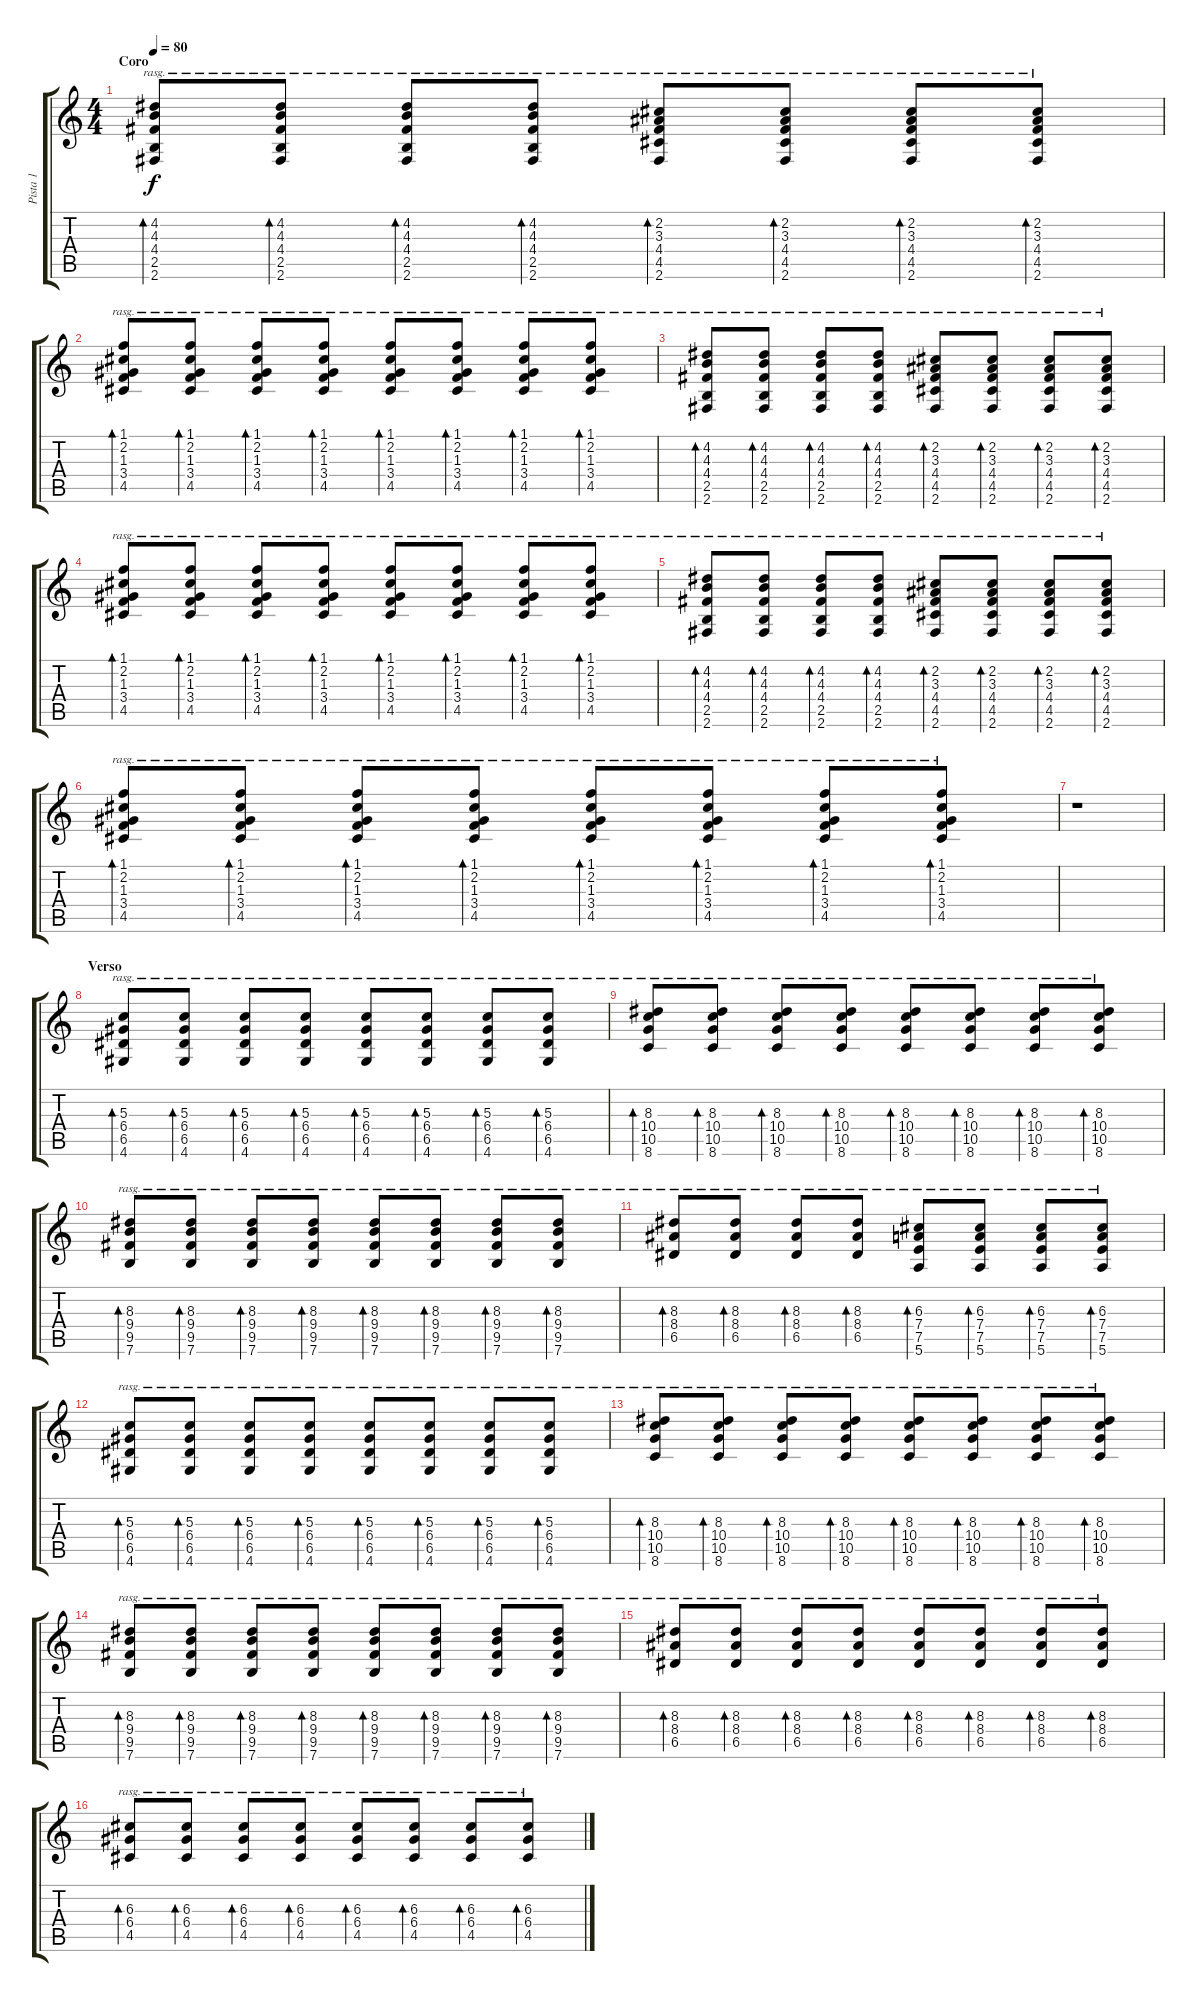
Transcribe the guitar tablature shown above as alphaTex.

\track ("Pista 1" "Pista 1") {instrument acousticguitarsteel}
\staff {score tabs}
\tuning (E4 B3 G3 D3 A2 E2) {hide}
\ts (4 4)
\section ("" "Coro")
\tempo 80
\clef g2
\ks c
(4.2 4.3 4.4 2.5 2.6).8{bd 30 rasg ii dy f} (4.2 4.3 4.4 2.5 2.6).8{bd 30 rasg ii} (4.2 4.3 4.4 2.5 2.6).8{bd 30 rasg ii} (4.2 4.3 4.4 2.5 2.6).8{bd 30 rasg ii} (2.2 3.3 4.4 4.5 2.6).8{bd 30 rasg ii} (2.2 3.3 4.4 4.5 2.6).8{bd 30 rasg ii} (2.2 3.3 4.4 4.5 2.6).8{bd 30 rasg ii} (2.2 3.3 4.4 4.5 2.6).8{bd 30 rasg ii} |
(1.1 2.2 1.3 3.4 4.5).8{bd 30 rasg ii} (1.1 2.2 1.3 3.4 4.5).8{bd 30 rasg ii} (1.1 2.2 1.3 3.4 4.5).8{bd 30 rasg ii} (1.1 2.2 1.3 3.4 4.5).8{bd 30 rasg ii} (1.1 2.2 1.3 3.4 4.5).8{bd 30 rasg ii} (1.1 2.2 1.3 3.4 4.5).8{bd 30 rasg ii} (1.1 2.2 1.3 3.4 4.5).8{bd 30 rasg ii} (1.1 2.2 1.3 3.4 4.5).8{bd 30 rasg ii} |
(4.2 4.3 4.4 2.5 2.6).8{bd 30 rasg ii} (4.2 4.3 4.4 2.5 2.6).8{bd 30 rasg ii} (4.2 4.3 4.4 2.5 2.6).8{bd 30 rasg ii} (4.2 4.3 4.4 2.5 2.6).8{bd 30 rasg ii} (2.2 3.3 4.4 4.5 2.6).8{bd 30 rasg ii} (2.2 3.3 4.4 4.5 2.6).8{bd 30 rasg ii} (2.2 3.3 4.4 4.5 2.6).8{bd 30 rasg ii} (2.2 3.3 4.4 4.5 2.6).8{bd 30 rasg ii} |
(1.1 2.2 1.3 3.4 4.5).8{bd 30 rasg ii} (1.1 2.2 1.3 3.4 4.5).8{bd 30 rasg ii} (1.1 2.2 1.3 3.4 4.5).8{bd 30 rasg ii} (1.1 2.2 1.3 3.4 4.5).8{bd 30 rasg ii} (1.1 2.2 1.3 3.4 4.5).8{bd 30 rasg ii} (1.1 2.2 1.3 3.4 4.5).8{bd 30 rasg ii} (1.1 2.2 1.3 3.4 4.5).8{bd 30 rasg ii} (1.1 2.2 1.3 3.4 4.5).8{bd 30 rasg ii} |
(4.2 4.3 4.4 2.5 2.6).8{bd 30 rasg ii} (4.2 4.3 4.4 2.5 2.6).8{bd 30 rasg ii} (4.2 4.3 4.4 2.5 2.6).8{bd 30 rasg ii} (4.2 4.3 4.4 2.5 2.6).8{bd 30 rasg ii} (2.2 3.3 4.4 4.5 2.6).8{bd 30 rasg ii} (2.2 3.3 4.4 4.5 2.6).8{bd 30 rasg ii} (2.2 3.3 4.4 4.5 2.6).8{bd 30 rasg ii} (2.2 3.3 4.4 4.5 2.6).8{bd 30 rasg ii} |
(1.1 2.2 1.3 3.4 4.5).8{bd 30 rasg ii} (1.1 2.2 1.3 3.4 4.5).8{bd 30 rasg ii} (1.1 2.2 1.3 3.4 4.5).8{bd 30 rasg ii} (1.1 2.2 1.3 3.4 4.5).8{bd 30 rasg ii} (1.1 2.2 1.3 3.4 4.5).8{bd 30 rasg ii} (1.1 2.2 1.3 3.4 4.5).8{bd 30 rasg ii} (1.1 2.2 1.3 3.4 4.5).8{bd 30 rasg ii} (1.1 2.2 1.3 3.4 4.5).8{bd 30 rasg ii} |
r.1 |
\section ("" "Verso")
(5.3 6.4 6.5 4.6).8{bd 30 rasg ii} (5.3 6.4 6.5 4.6).8{bd 30 rasg ii} (5.3 6.4 6.5 4.6).8{bd 30 rasg ii} (5.3 6.4 6.5 4.6).8{bd 30 rasg ii} (5.3 6.4 6.5 4.6).8{bd 30 rasg ii} (5.3 6.4 6.5 4.6).8{bd 30 rasg ii} (5.3 6.4 6.5 4.6).8{bd 30 rasg ii} (5.3 6.4 6.5 4.6).8{bd 30 rasg ii} |
(8.3 10.4 10.5 8.6).8{bd 30 rasg ii} (8.3 10.4 10.5 8.6).8{bd 30 rasg ii} (8.3 10.4 10.5 8.6).8{bd 30 rasg ii} (8.3 10.4 10.5 8.6).8{bd 30 rasg ii} (8.3 10.4 10.5 8.6).8{bd 30 rasg ii} (8.3 10.4 10.5 8.6).8{bd 30 rasg ii} (8.3 10.4 10.5 8.6).8{bd 30 rasg ii} (8.3 10.4 10.5 8.6).8{bd 30 rasg ii} |
(8.3 9.4 9.5 7.6).8{bd 30 rasg ii} (8.3 9.4 9.5 7.6).8{bd 30 rasg ii} (8.3 9.4 9.5 7.6).8{bd 30 rasg ii} (8.3 9.4 9.5 7.6).8{bd 30 rasg ii} (8.3 9.4 9.5 7.6).8{bd 30 rasg ii} (8.3 9.4 9.5 7.6).8{bd 30 rasg ii} (8.3 9.4 9.5 7.6).8{bd 30 rasg ii} (8.3 9.4 9.5 7.6).8{bd 30 rasg ii} |
(8.3 8.4 6.5).8{bd 30 rasg ii} (8.3 8.4 6.5).8{bd 30 rasg ii} (8.3 8.4 6.5).8{bd 30 rasg ii} (8.3 8.4 6.5).8{bd 30 rasg ii} (6.3 7.4 7.5 5.6).8{bd 30 rasg ii} (6.3 7.4 7.5 5.6).8{bd 30 rasg ii} (6.3 7.4 7.5 5.6).8{bd 30 rasg ii} (6.3 7.4 7.5 5.6).8{bd 30 rasg ii} |
(5.3 6.4 6.5 4.6).8{bd 30 rasg ii} (5.3 6.4 6.5 4.6).8{bd 30 rasg ii} (5.3 6.4 6.5 4.6).8{bd 30 rasg ii} (5.3 6.4 6.5 4.6).8{bd 30 rasg ii} (5.3 6.4 6.5 4.6).8{bd 30 rasg ii} (5.3 6.4 6.5 4.6).8{bd 30 rasg ii} (5.3 6.4 6.5 4.6).8{bd 30 rasg ii} (5.3 6.4 6.5 4.6).8{bd 30 rasg ii} |
(8.3 10.4 10.5 8.6).8{bd 30 rasg ii} (8.3 10.4 10.5 8.6).8{bd 30 rasg ii} (8.3 10.4 10.5 8.6).8{bd 30 rasg ii} (8.3 10.4 10.5 8.6).8{bd 30 rasg ii} (8.3 10.4 10.5 8.6).8{bd 30 rasg ii} (8.3 10.4 10.5 8.6).8{bd 30 rasg ii} (8.3 10.4 10.5 8.6).8{bd 30 rasg ii} (8.3 10.4 10.5 8.6).8{bd 30 rasg ii} |
(8.3 9.4 9.5 7.6).8{bd 30 rasg ii} (8.3 9.4 9.5 7.6).8{bd 30 rasg ii} (8.3 9.4 9.5 7.6).8{bd 30 rasg ii} (8.3 9.4 9.5 7.6).8{bd 30 rasg ii} (8.3 9.4 9.5 7.6).8{bd 30 rasg ii} (8.3 9.4 9.5 7.6).8{bd 30 rasg ii} (8.3 9.4 9.5 7.6).8{bd 30 rasg ii} (8.3 9.4 9.5 7.6).8{bd 30 rasg ii} |
(8.3 8.4 6.5).8{bd 30 rasg ii} (8.3 8.4 6.5).8{bd 30 rasg ii} (8.3 8.4 6.5).8{bd 30 rasg ii} (8.3 8.4 6.5).8{bd 30 rasg ii} (8.3 8.4 6.5).8{bd 30 rasg ii} (8.3 8.4 6.5).8{bd 30 rasg ii} (8.3 8.4 6.5).8{bd 30 rasg ii} (8.3 8.4 6.5).8{bd 30 rasg ii} |
(6.3 6.4 4.5).8{bd 30 rasg ii} (6.3 6.4 4.5).8{bd 30 rasg ii} (6.3 6.4 4.5).8{bd 30 rasg ii} (6.3 6.4 4.5).8{bd 30 rasg ii} (6.3 6.4 4.5).8{bd 30 rasg ii} (6.3 6.4 4.5).8{bd 30 rasg ii} (6.3 6.4 4.5).8{bd 30 rasg ii} (6.3 6.4 4.5).8{bd 30 rasg ii}
